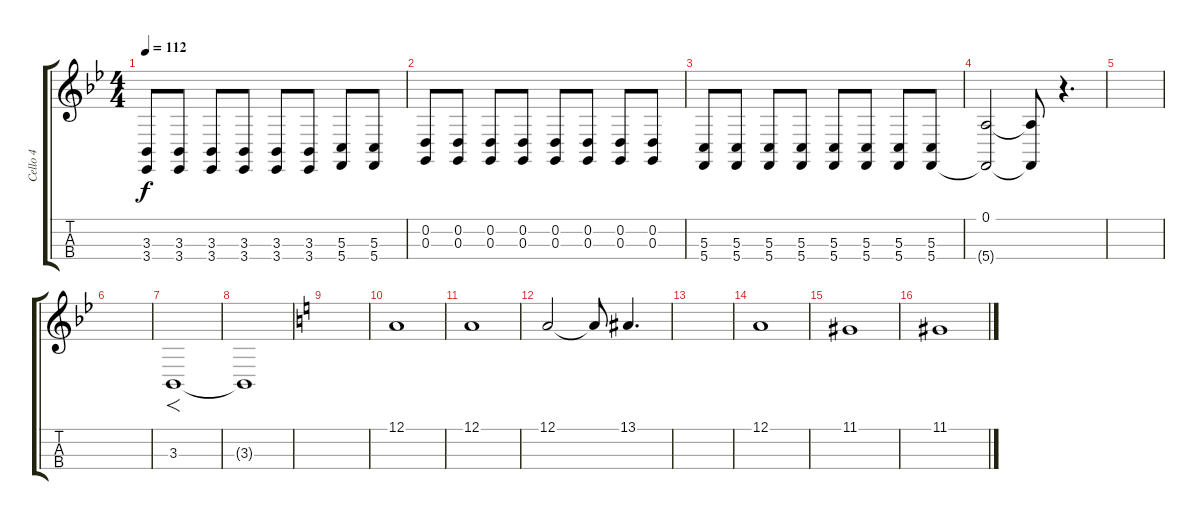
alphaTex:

\track ("Cello 4" "Cello 4") {instrument cello}
\staff {score tabs}
\tuning (A3 D3 G2 C2) {hide}
\ts (4 4)
\tempo 112
\clef g2
\ks bb
(3.3 3.4).8{dy f} (3.3 3.4).8 (3.3 3.4).8 (3.3 3.4).8 (3.3 3.4).8 (3.3 3.4).8 (5.3 5.4).8 (5.3 5.4).8 |
(0.2 0.3).8 (0.2 0.3).8 (0.2 0.3).8 (0.2 0.3).8 (0.2 0.3).8 (0.2 0.3).8 (0.2 0.3).8 (0.2 0.3).8 |
(5.3 5.4).8 (5.3 5.4).8 (5.3 5.4).8 (5.3 5.4).8 (5.3 5.4).8 (5.3 5.4).8 (5.3 5.4).8 (5.3 5.4).8 |
(0.1 5.4{t}).2 (0.1{t} 5.4{t}).8 r.4{d} |
|
|
3.3.1{f} |
3.3{t}.1 |
\ks c
|
12.1.1 |
12.1.1 |
12.1.2 12.1{t}.8 13.1.4{d} |
|
12.1.1 |
11.1.1 |
11.1.1
